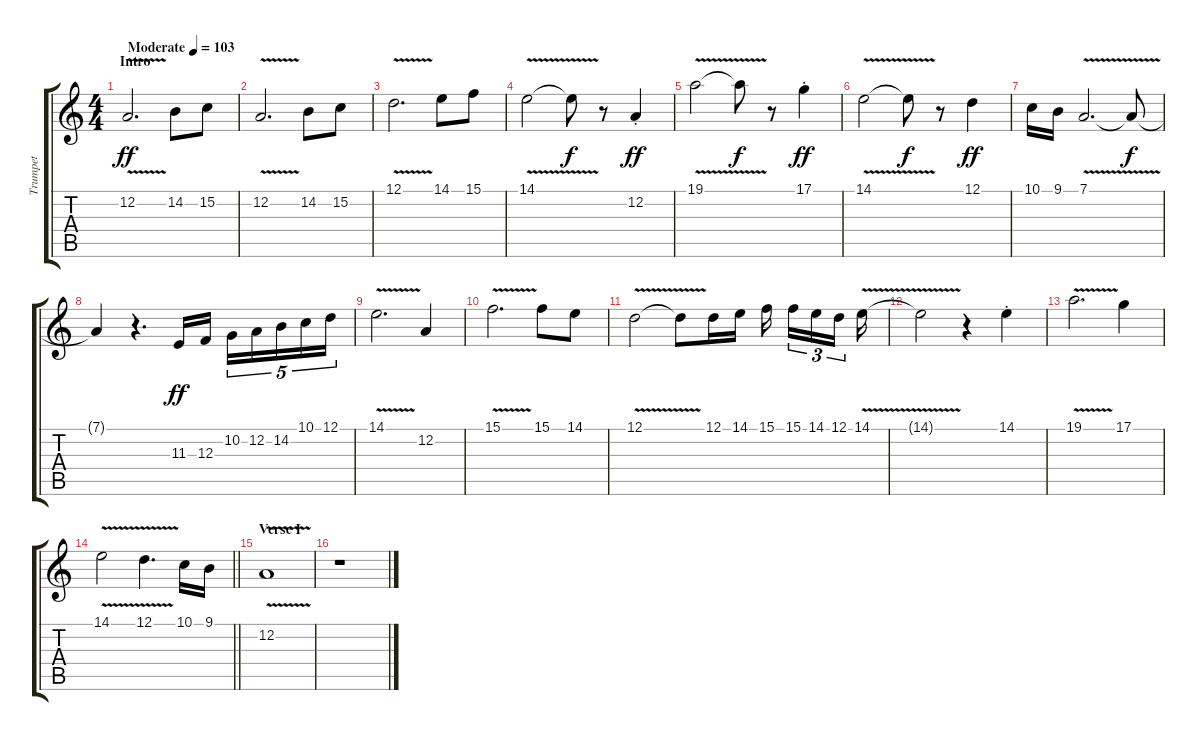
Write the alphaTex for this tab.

\track ("Trumpet" "Trumpet") {instrument trumpet}
\staff {score tabs}
\tuning (D4 A3 F3 C3 G2 D2) {hide}
\ts (4 4)
\section ("" "Intro")
\tempo (103 "Moderate")
\clef g2
\ks c
12.2{v}.2{d dy ff instrument trumpet} 14.2.8 15.2.8 |
12.2{v}.2{d} 14.2.8 15.2.8 |
12.1{v}.2{d} 14.1.8 15.1.8 |
14.1{v}.2 14.1{t}.8{dy f} r.8 12.2{st}.4{dy ff} |
19.1{v}.2 19.1{t}.8{dy f} r.8 17.1{st}.4{dy ff} |
14.1{v}.2 14.1{t}.8{dy f} r.8 12.1.4{dy ff} |
10.1.16 9.1.16 7.1{v}.2{d} 7.1{t}.8{dy f} |
7.1{t}.4 r.4{d} 11.3.16{dy ff} 12.3.16 10.2.16{tu (5 4)} 12.2.16{tu (5 4)} 14.2.16{tu (5 4)} 10.1.16{tu (5 4)} 12.1.16{tu (5 4)} |
14.1{v}.2{d} 12.2.4 |
15.1{v}.2{d} 15.1.8 14.1.8 |
12.1{v}.2 12.1{t}.8 12.1.16 14.1.16 15.1.16{beam splitsecondary} 15.1.16{tu (3 2)} 14.1.16{tu (3 2)} 12.1.16{tu (3 2) beam splitsecondary} 14.1{v}.16 |
14.1{v t}.2 r.4 14.1{st}.4 |
19.1{v}.2{d} 17.1.4 |
\barLineRight lightlight
14.1{v}.2 12.1{v}.4{d} 10.1.16 9.1.16 |
\section ("" "Verse I")
12.2{v}.1 |
r.1
